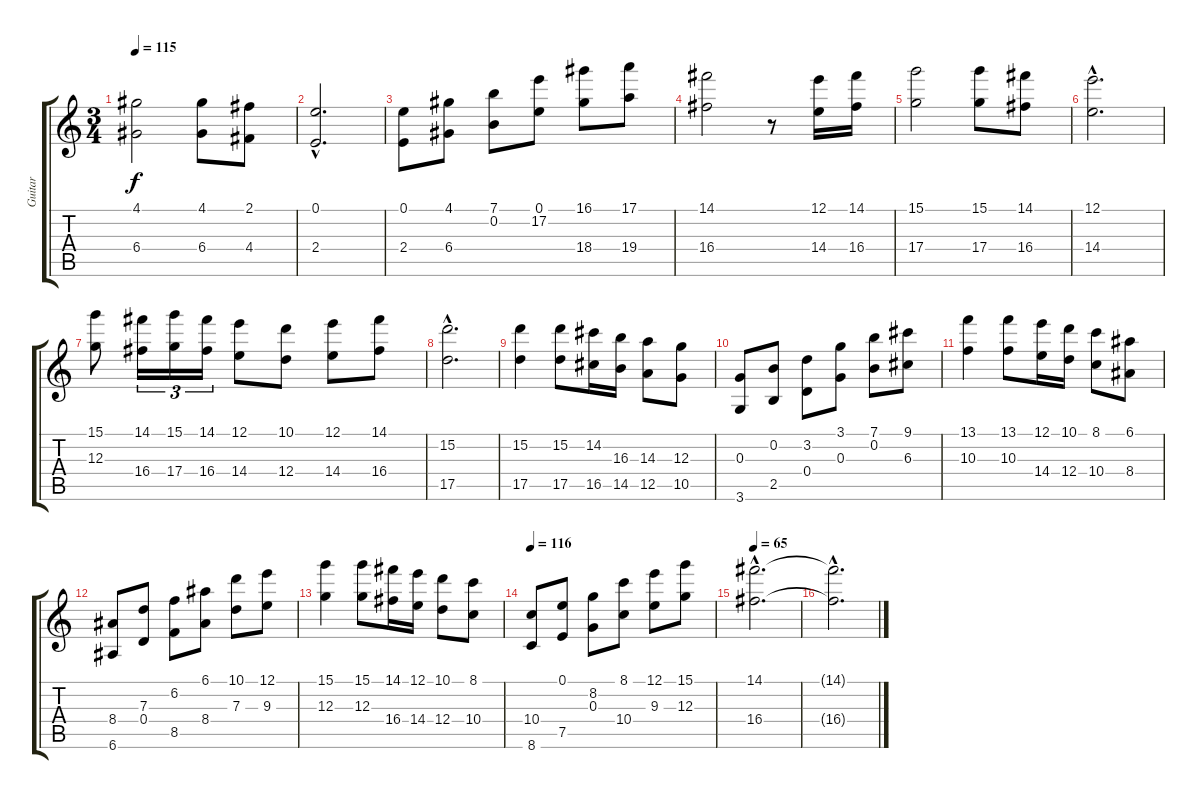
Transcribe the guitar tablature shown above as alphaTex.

\track ("Guitar" "Guitar") {instrument distortionguitar}
\staff {score tabs}
\tuning (E4 B3 G3 D3 A2 E2) {hide}
\ts (3 4)
\tempo 115
\clef g2
\ks c
(4.1 6.4).2{dy f} (4.1 6.4).8 (2.1 4.4).8 |
(0.1{hac} 2.4{hac}).2{d} |
(0.1 2.4).8 (4.1 6.4).8 (7.1 0.2).8 (0.1 17.2).8 (16.1 18.4).8 (17.1 19.4).8 |
(14.1 16.4).2 r.8 (12.1 14.4).16 (14.1 16.4).16 |
(15.1 17.4).2 (15.1 17.4).8 (14.1 16.4).8 |
(12.1{hac} 14.4{hac}).2{d} |
(15.1 12.3).8 (14.1 16.4).16{tu (3 2)} (15.1 17.4).16{tu (3 2)} (14.1 16.4).16{tu (3 2)} (12.1 14.4).8 (10.1 12.4).8 (12.1 14.4).8 (14.1 16.4).8 |
(15.2{hac} 17.5{hac}).2{d} |
(15.2 17.5).4 (15.2 17.5).8 (14.2 16.5).16 (16.3 14.5).16 (14.3 12.5).8 (12.3 10.5).8 |
(0.3 3.6).8 (0.2 2.5).8 (3.2 0.4).8 (3.1 0.3).8 (7.1 0.2).8 (9.1 6.3).8 |
(13.1 10.3).4 (13.1 10.3).8 (12.1 14.4).16 (10.1 12.4).16 (8.1 10.4).8 (6.1 8.4).8 |
(8.4 6.6).8 (7.3 0.4).8 (6.2 8.5).8 (6.1 8.4).8 (10.1 7.3).8 (12.1 9.3).8 |
(15.1 12.3).4 (15.1 12.3).8 (14.1 16.4).16 (12.1 14.4).16 (10.1 12.4).8 (8.1 10.4).8 |
\tempo 116
(10.4 8.6).8 (0.1 7.5).8 (8.2 0.3).8 (8.1 10.4).8 (12.1 9.3).8 (15.1 12.3).8 |
\tempo 65
(14.1{hac} 16.4{hac}).2{d} |
(14.1{hac t} 16.4{hac t}).2{d}
